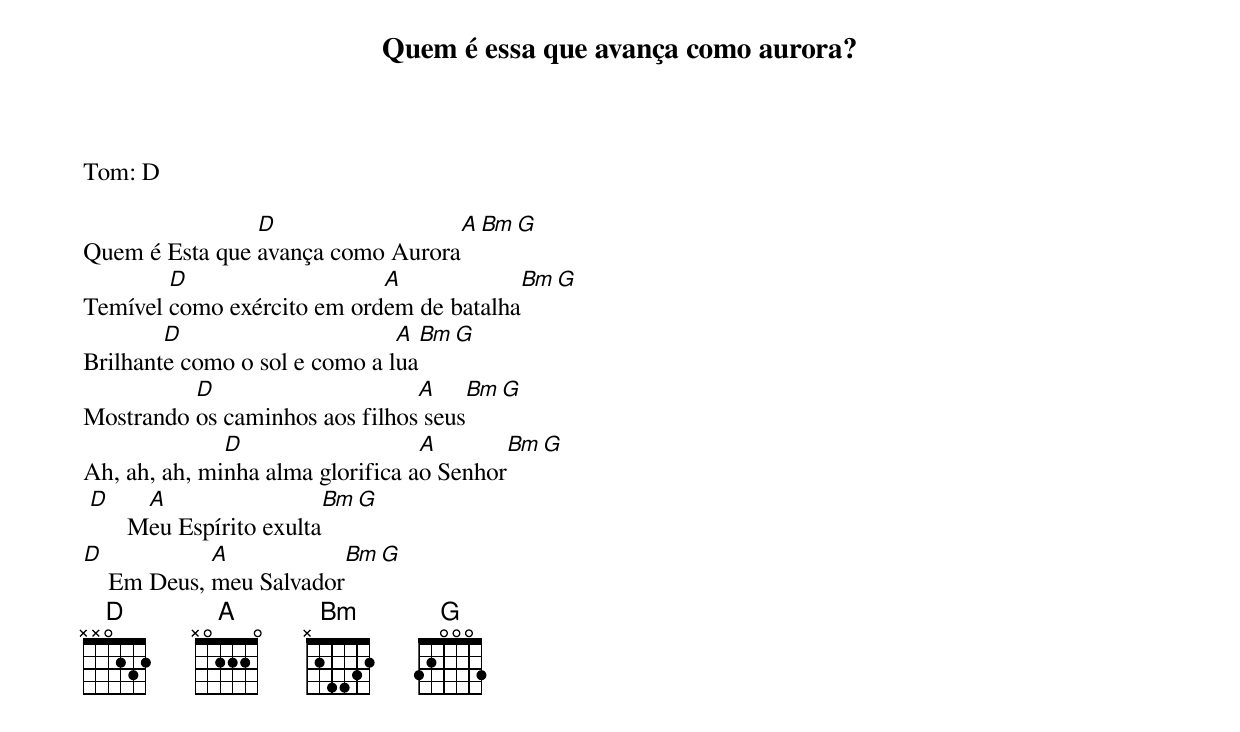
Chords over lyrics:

Quem é essa que avança como aurora?
Tom: D

                D                 A                      Bm      G
Quem é Esta que avança como Aurora
        D                   A                                      Bm       G
Temível como exército em ordem de batalha
        D                      A                   Bm    G
Brilhante como o sol e como a lua
          D                     A                           Bm      G
Mostrando os caminhos aos filhos seus
              D                   A                             Bm      G
Ah, ah, ah, minha alma glorifica ao Senhor
 D      A                      Bm    G
       Meu Espírito exulta
D            A                      Bm    G
    Em Deus, meu Salvador
